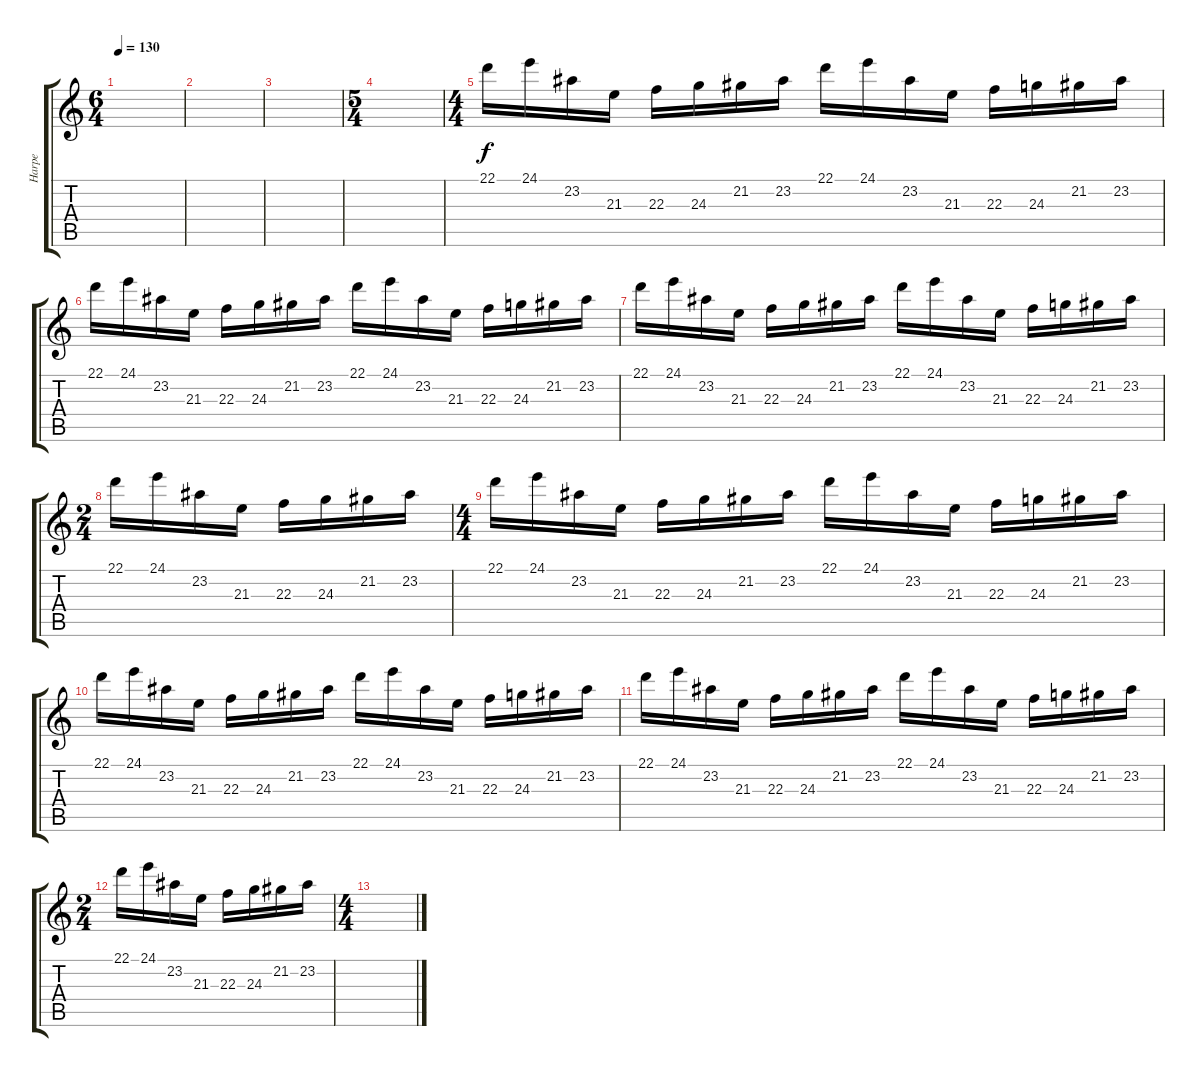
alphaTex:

\track ("Harpe" "Harpe") {instrument orchestralharp}
\staff {score tabs}
\tuning (E4 B3 G3 D3 A2 E2) {hide}
\ts (6 4)
\tempo 130
\clef g2
\ks c
|
|
|
\ts (5 4)
|
\ts (4 4)
22.1.16{balance 8} 24.1.16 23.2.16 21.3.16 22.3.16 24.3.16 21.2.16 23.2.16 22.1.16{balance 0} 24.1.16 23.2.16 21.3.16 22.3.16 24.3.16 21.2.16 23.2.16 |
22.1.16{balance 8} 24.1.16 23.2.16 21.3.16 22.3.16 24.3.16 21.2.16 23.2.16 22.1.16{balance 16} 24.1.16 23.2.16 21.3.16 22.3.16 24.3.16 21.2.16 23.2.16 |
22.1.16{balance 8} 24.1.16 23.2.16 21.3.16 22.3.16 24.3.16 21.2.16 23.2.16 22.1.16{balance 0} 24.1.16 23.2.16 21.3.16 22.3.16 24.3.16 21.2.16 23.2.16 |
\ts (2 4)
22.1.16{balance 8} 24.1.16 23.2.16 21.3.16 22.3.16 24.3.16 21.2.16 23.2.16 |
\ts (4 4)
22.1.16{balance 16} 24.1.16 23.2.16 21.3.16 22.3.16 24.3.16 21.2.16 23.2.16 22.1.16{balance 8} 24.1.16 23.2.16 21.3.16 22.3.16 24.3.16 21.2.16 23.2.16 |
22.1.16{balance 0} 24.1.16 23.2.16 21.3.16 22.3.16 24.3.16 21.2.16 23.2.16 22.1.16{balance 8} 24.1.16 23.2.16 21.3.16 22.3.16 24.3.16 21.2.16 23.2.16 |
22.1.16{balance 16} 24.1.16 23.2.16 21.3.16 22.3.16 24.3.16 21.2.16 23.2.16 22.1.16{balance 8} 24.1.16 23.2.16 21.3.16 22.3.16 24.3.16 21.2.16 23.2.16 |
\ts (2 4)
22.1.16{balance 0} 24.1.16 23.2.16 21.3.16 22.3.16 24.3.16 21.2.16 23.2.16 |
\ts (4 4)
